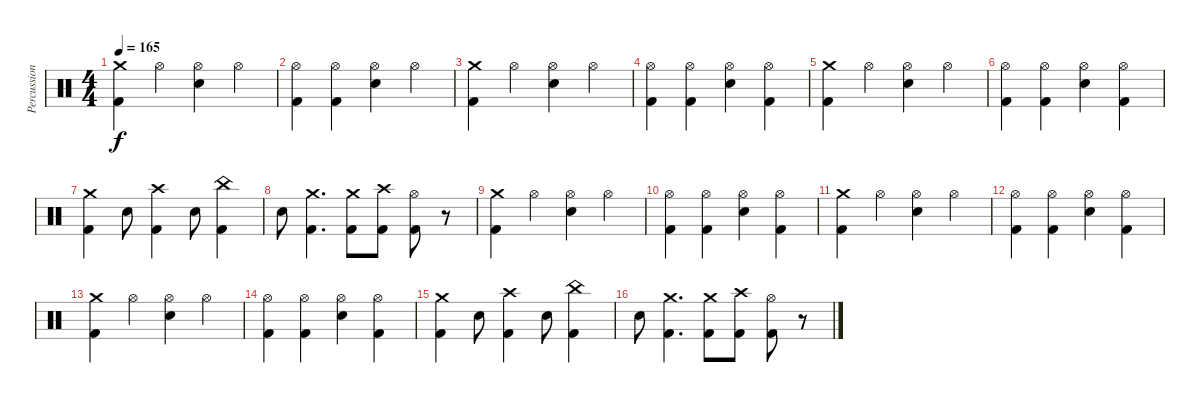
\track ("Percussions" "Percussion") {instrument percussion}
\staff {score}
\articulation defaults
\ts (4 4)
\tempo 165
\clef neutral
\ks c
("Crash medium (hit)" "Kick (hit) 2").4{dy f} "Hi-Hat (open)".4 ("Hi-Hat (open)" "Electric Snare (hit)").4 "Hi-Hat (open)".4 |
("Hi-Hat (open)" "Kick (hit) 2").4 ("Hi-Hat (open)" "Kick (hit) 2").4 ("Hi-Hat (open)" "Electric Snare (hit)").4 "Hi-Hat (open)".4 |
("Crash medium (hit)" "Kick (hit) 2").4 "Hi-Hat (open)".4 ("Hi-Hat (open)" "Electric Snare (hit)").4 "Hi-Hat (open)".4 |
("Hi-Hat (open)" "Kick (hit) 2").4 ("Hi-Hat (open)" "Kick (hit) 2").4 ("Hi-Hat (open)" "Electric Snare (hit)").4 ("Hi-Hat (open)" "Kick (hit) 2").4 |
("Crash medium (hit)" "Kick (hit) 2").4 "Hi-Hat (open)".4 ("Hi-Hat (open)" "Electric Snare (hit)").4 "Hi-Hat (open)".4 |
("Hi-Hat (open)" "Kick (hit) 2").4 ("Hi-Hat (open)" "Kick (hit) 2").4 ("Hi-Hat (open)" "Electric Snare (hit)").4 ("Hi-Hat (open)" "Kick (hit) 2").4 |
("Crash medium (hit)" "Kick (hit) 2").4 "Electric Snare (hit)".8 ("Crash high (hit)" "Kick (hit) 2").4 "Electric Snare (hit)".8 ("China (hit)" "Kick (hit) 2").4 |
"Electric Snare (hit)".8 ("Crash medium (hit)" "Kick (hit) 2").4{d} ("Crash medium (hit)" "Kick (hit) 2").8 ("Crash high (hit)" "Kick (hit) 2").8 ("Hi-Hat (open)" "Kick (hit) 2").8 r.8 |
("Crash medium (hit)" "Kick (hit) 2").4 "Hi-Hat (open)".4 ("Hi-Hat (open)" "Electric Snare (hit)").4 "Hi-Hat (open)".4 |
("Hi-Hat (open)" "Kick (hit) 2").4 ("Hi-Hat (open)" "Kick (hit) 2").4 ("Hi-Hat (open)" "Electric Snare (hit)").4 ("Hi-Hat (open)" "Kick (hit) 2").4 |
("Crash medium (hit)" "Kick (hit) 2").4 "Hi-Hat (open)".4 ("Hi-Hat (open)" "Electric Snare (hit)").4 "Hi-Hat (open)".4 |
("Hi-Hat (open)" "Kick (hit) 2").4 ("Hi-Hat (open)" "Kick (hit) 2").4 ("Hi-Hat (open)" "Electric Snare (hit)").4 ("Hi-Hat (open)" "Kick (hit) 2").4 |
("Crash medium (hit)" "Kick (hit) 2").4 "Hi-Hat (open)".4 ("Hi-Hat (open)" "Electric Snare (hit)").4 "Hi-Hat (open)".4 |
("Hi-Hat (open)" "Kick (hit) 2").4 ("Hi-Hat (open)" "Kick (hit) 2").4 ("Hi-Hat (open)" "Electric Snare (hit)").4 ("Hi-Hat (open)" "Kick (hit) 2").4 |
("Crash medium (hit)" "Kick (hit) 2").4 "Electric Snare (hit)".8 ("Crash high (hit)" "Kick (hit) 2").4 "Electric Snare (hit)".8 ("China (hit)" "Kick (hit) 2").4 |
"Electric Snare (hit)".8 ("Crash medium (hit)" "Kick (hit) 2").4{d} ("Crash medium (hit)" "Kick (hit) 2").8 ("Crash high (hit)" "Kick (hit) 2").8 ("Hi-Hat (open)" "Kick (hit) 2").8 r.8
